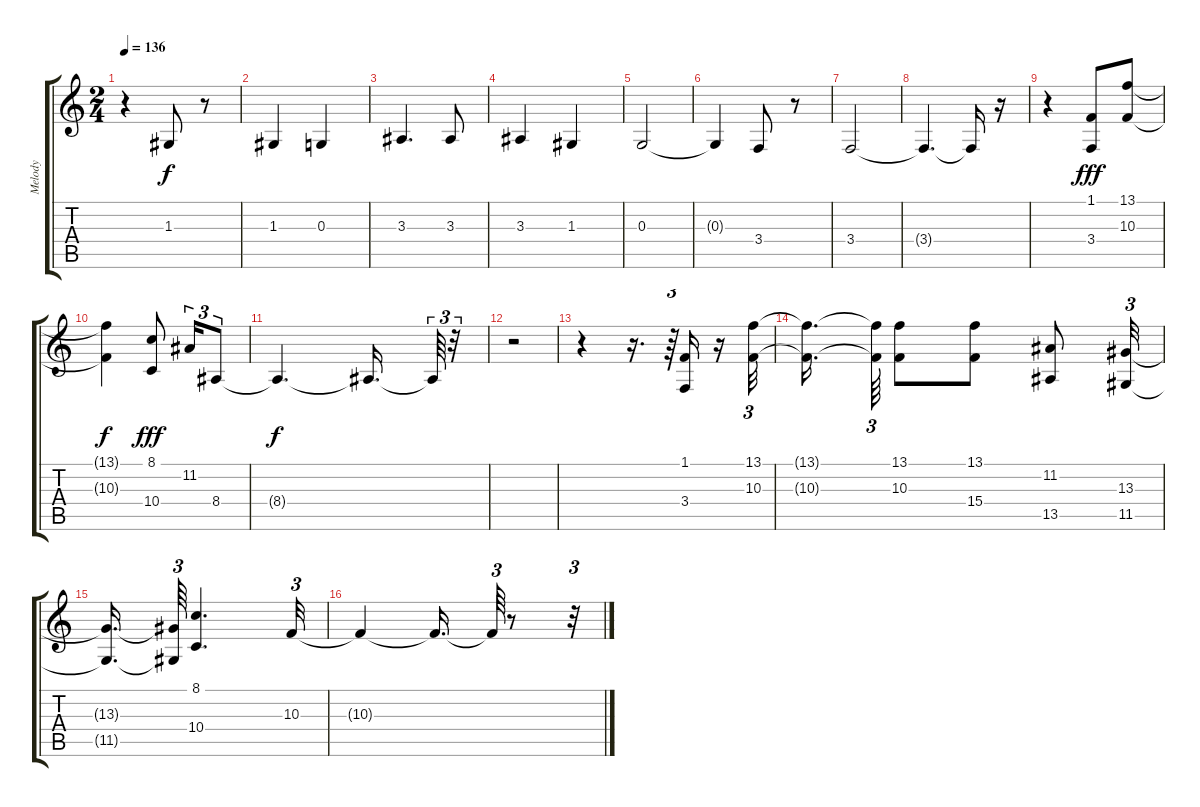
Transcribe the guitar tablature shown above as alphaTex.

\track ("Melody" "Melody") {instrument altosax}
\staff {score tabs}
\tuning (E4 B3 G3 D3 A2 E2) {hide}
\ts (2 4)
\tempo 136
\clef g2
\ks c
r.4{dy f} 1.3.8 r.8 |
1.3.4 0.3.4 |
3.3.4{d} 3.3.8 |
3.3.4 1.3.4 |
0.3.2 |
0.3{t}.4 3.4.8 r.8 |
3.4.2 |
3.4{t}.4{d} 3.4{t}.16 r.16 |
r.4 (1.1 3.4).8{dy fff} (13.1 10.3).8 |
(13.1{t} 10.3{t}).4{dy f} (8.1 10.4).8{dy fff} 11.2.16{tu (3 2)} 8.4.8{tu (3 2)} |
8.4{t}.4{d dy f} 8.4{t}.16{d} 8.4{t}.64{tu (3 2)} r.32{tu (3 2)} |
r.2 |
r.4 r.16{d} r.64{tu (3 2)} (1.1 3.4).16 r.16 (13.1 10.3).32{tu (3 2)} |
(13.1{t} 10.3{t}).16{d beam splitsecondary} (13.1{t} 10.3{t}).64{tu (3 2)} (13.1 10.3).8 (13.1 15.4).8 (11.2 13.5).8 (13.3 11.5).32{tu (3 2)} |
(13.3{t} 11.5{t}).16{d} (13.3{t} 11.5{t}).64{tu (3 2)} (8.1 10.4).4{d} 10.3.32{tu (3 2)} |
10.3{t}.4 10.3{t}.16{d} 10.3{t}.64{tu (3 2)} r.8 r.32{tu (3 2)}
